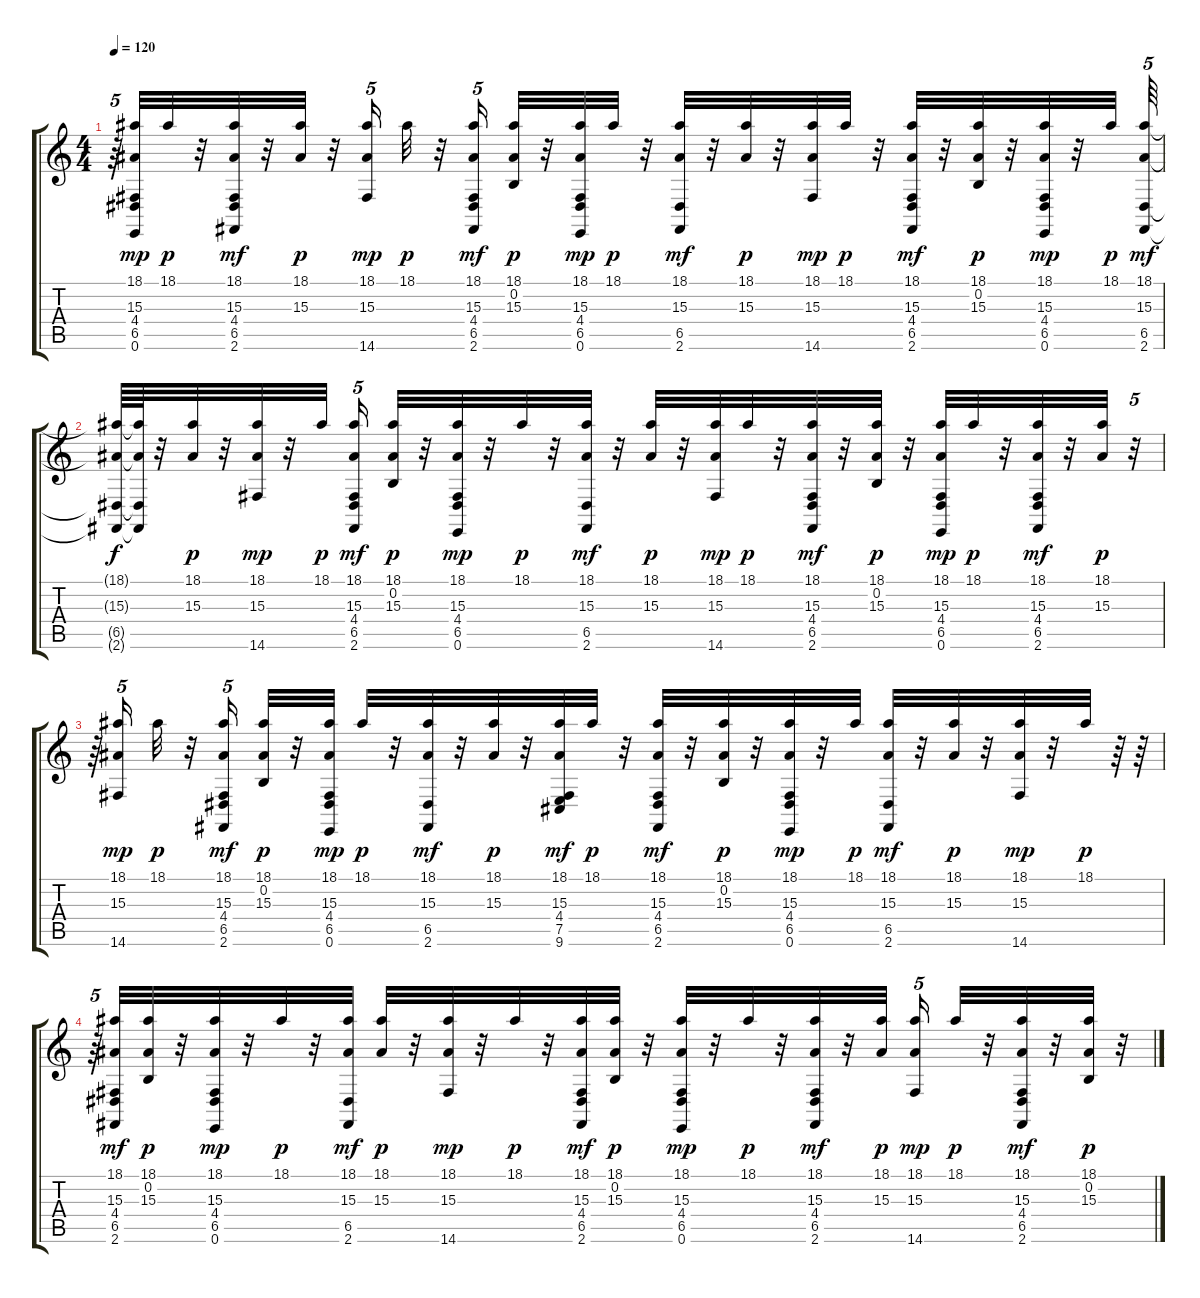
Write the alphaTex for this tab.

\track "" {instrument drawbarorgan}
\staff {score tabs}
\tuning (E4 B3 G3 D3 A2 E2) {hide}
\ts (4 4)
\tempo 120
\clef g2
\ks c
r.64{tu (5 4) dy p} (18.1 15.3 4.4 6.5 0.6).32{dy mp} 18.1.32{dy p} r.32 (18.1 15.3 4.4 6.5 2.6).32{dy mf} r.32 (18.1 15.3).32{dy p} r.32 (18.1 15.3 14.6).16{tu (5 4) dy mp} 18.1.32{dy p} r.32 (18.1 15.3 4.4 6.5 2.6).16{tu (5 4) dy mf} (18.1 0.2 15.3).32{dy p} r.32 (18.1 15.3 4.4 6.5 0.6).32{dy mp} 18.1.32{dy p} r.32 (18.1 15.3 6.5 2.6).32{dy mf} r.32 (18.1 15.3).32{dy p} r.32 (18.1 15.3 14.6).32{dy mp} 18.1.32{dy p} r.32 (18.1 15.3 4.4 6.5 2.6).32{dy mf} r.32 (18.1 0.2 15.3).32{dy p} r.32 (18.1 15.3 4.4 6.5 0.6).32{dy mp} r.32 18.1.32{dy p} (18.1 15.3 6.5 2.6).64{tu (5 4) dy mf} |
(18.1{t} 15.3{t} 6.5{t} 2.6{t}).64{dy f} (18.1{t} 15.3{t} 6.5{t} 2.6{t}).64 r.32 (18.1 15.3).32{dy p} r.32 (18.1 15.3 14.6).32{dy mp} r.32 18.1.32{dy p} (18.1 15.3 4.4 6.5 2.6).16{tu (5 4) dy mf} (18.1 0.2 15.3).32{dy p} r.32 (18.1 15.3 4.4 6.5 0.6).32{dy mp} r.32 18.1.32{dy p} r.32 (18.1 15.3 6.5 2.6).32{dy mf} r.32 (18.1 15.3).32{dy p} r.32 (18.1 15.3 14.6).32{dy mp} 18.1.32{dy p} r.32 (18.1 15.3 4.4 6.5 2.6).32{dy mf} r.32 (18.1 0.2 15.3).32{dy p} r.32 (18.1 15.3 4.4 6.5 0.6).32{dy mp} 18.1.32{dy p} r.32 (18.1 15.3 4.4 6.5 2.6).32{dy mf} r.32 (18.1 15.3).32{dy p} r.32{tu (5 4)} |
r.64 (18.1 15.3 14.6).16{tu (5 4) dy mp} 18.1.32{dy p} r.32 (18.1 15.3 4.4 6.5 2.6).16{tu (5 4) dy mf} (18.1 0.2 15.3).32{dy p} r.32 (18.1 15.3 4.4 6.5 0.6).32{dy mp} 18.1.32{dy p} r.32 (18.1 15.3 6.5 2.6).32{dy mf} r.32 (18.1 15.3).32{dy p} r.32 (18.1 15.3 4.4 7.5 9.6).32{dy mf} 18.1.32{dy p} r.32 (18.1 15.3 4.4 6.5 2.6).32{dy mf} r.32 (18.1 0.2 15.3).32{dy p} r.32 (18.1 15.3 4.4 6.5 0.6).32{dy mp} r.32 18.1.32{dy p} (18.1 15.3 6.5 2.6).32{dy mf} r.32 (18.1 15.3).32{dy p} r.32 (18.1 15.3 14.6).32{dy mp} r.32 18.1.32{dy p} r.64 r.64 |
r.64{tu (5 4)} (18.1 15.3 4.4 6.5 2.6).32{dy mf} (18.1 0.2 15.3).32{dy p} r.32 (18.1 15.3 4.4 6.5 0.6).32{dy mp} r.32 18.1.32{dy p} r.32 (18.1 15.3 6.5 2.6).32{dy mf} (18.1 15.3).32{dy p} r.32 (18.1 15.3 14.6).32{dy mp} r.32 18.1.32{dy p} r.32 (18.1 15.3 4.4 6.5 2.6).32{dy mf} (18.1 0.2 15.3).32{dy p} r.32 (18.1 15.3 4.4 6.5 0.6).32{dy mp} r.32 18.1.32{dy p} r.32 (18.1 15.3 4.4 6.5 2.6).32{dy mf} r.32 (18.1 15.3).32{dy p} (18.1 15.3 14.6).16{tu (5 4) dy mp} 18.1.32{dy p} r.32 (18.1 15.3 4.4 6.5 2.6).32{dy mf} r.32 (18.1 0.2 15.3).32{dy p} r.32
